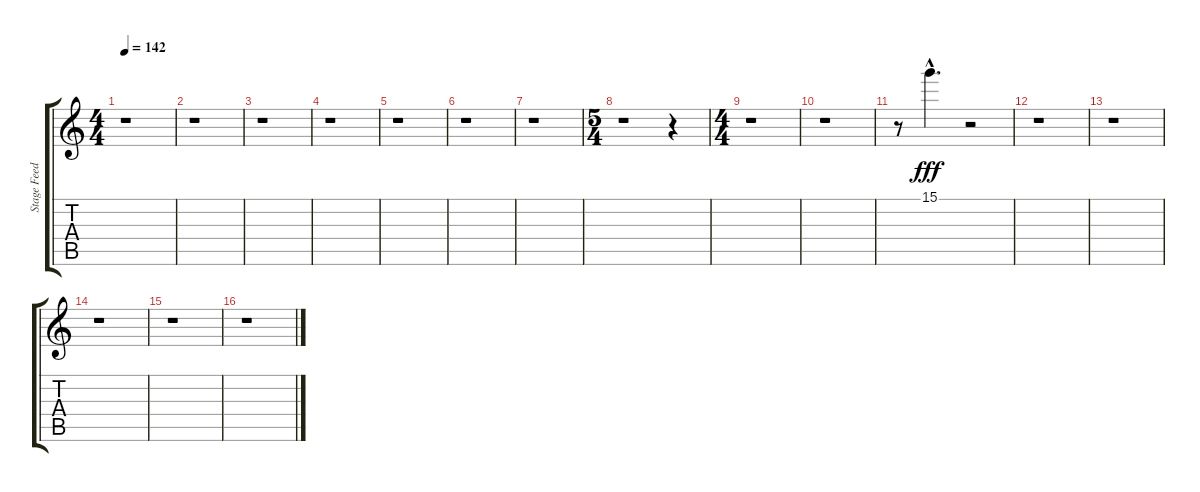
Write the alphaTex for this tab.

\track ("Stage Feedback" "Stage Feed") {instrument guitarharmonics}
\staff {score tabs}
\tuning (E4 B3 G3 D3 A2 E2) {hide}
\ts (4 4)
\tempo 142
\clef g2
\ks c
r.1{dy fff} |
r.1 |
r.1 |
r.1 |
r.1 |
r.1 |
r.1 |
\ts (5 4)
r.1 r.4 |
\ts (4 4)
r.1 |
r.1 |
r.8 15.1{hac}.4{d} r.2 |
r.1 |
r.1 |
r.1 |
r.1 |
r.1
